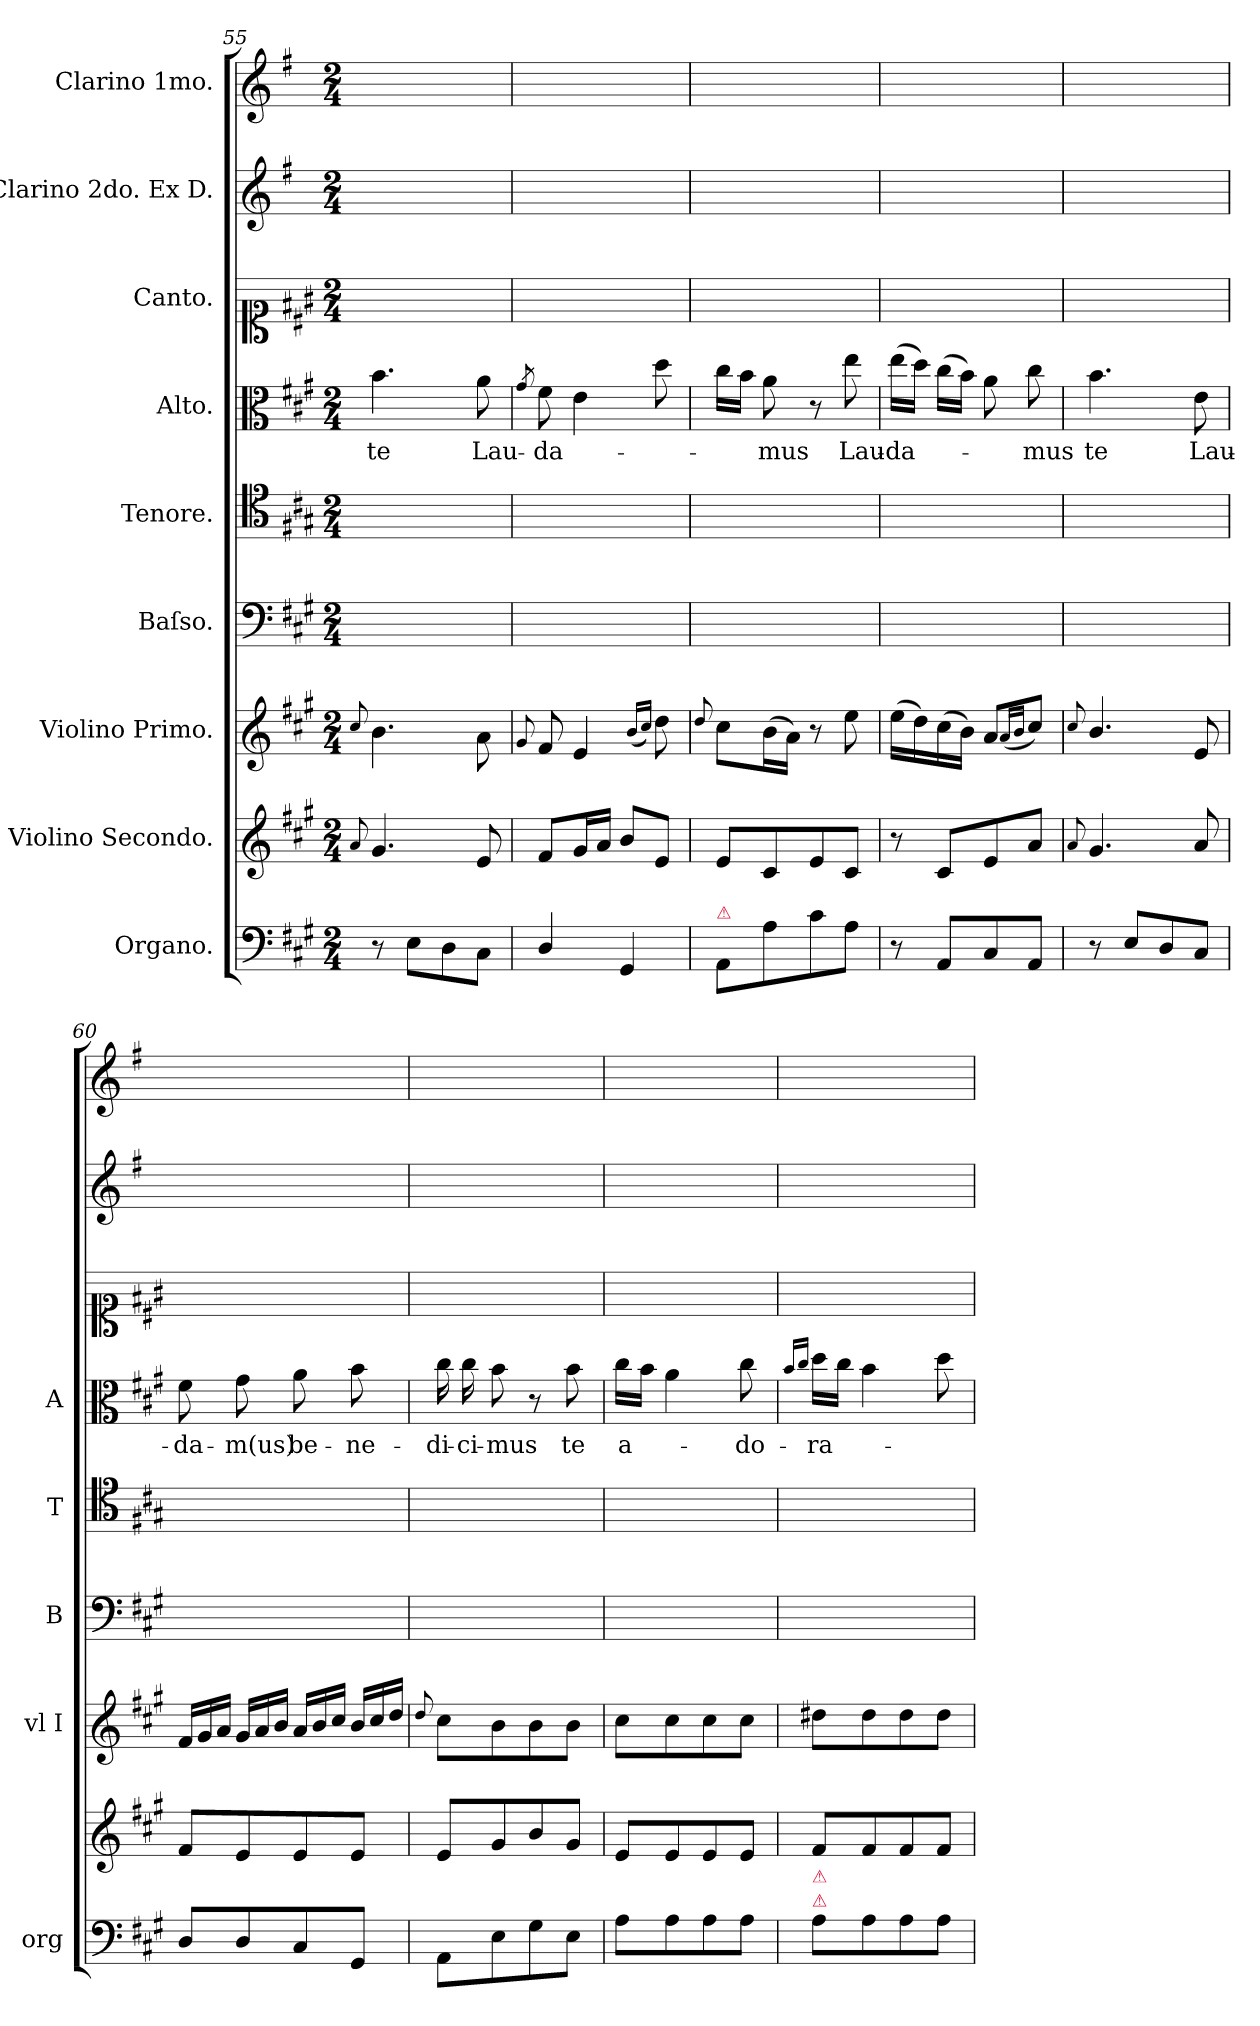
**kern	**kern	**kern	**kern	**kern	**kern	**text	**kern	**kern	**kern
*part9	*part8	*part7	*part6	*part5	*part4	*part4	*part3	*part2	*part1
*staff9	*staff8	*staff7	*staff6	*staff5	*staff4	*staff4	*staff3	*staff2	*staff1
*I"Organo.	*I"Violino Secondo.	*I"Violino Primo.	*I"Baſso.	*I"Tenore.	*I"Alto.	*	*I"Canto.	*I"Clarino 2do. Ex D.	*I"Clarino 1mo.
*I'org	*	*I'vl I	*I'B	*I'T	*I'A	*	*	*	*
*clefF4	*clefG2	*clefG2	*clefF4	*clefC4	*clefC3	*	*clefC1	*clefG2	*clefG2
*	*	*	*	*	*	*	*	*ITrd-1c-2	*ITrd-1c-2
*k[f#c#g#]	*k[f#c#g#]	*k[f#c#g#]	*k[f#c#g#]	*k[f#c#g#]	*k[f#c#g#]	*	*k[f#c#g#]	*k[f#c#g#]	*k[f#c#g#]
*M2/4	*M2/4	*M2/4	*M2/4	*M2/4	*M2/4	*	*M2/4	*M2/4	*M2/4
=55	=55	=55	=55	=55	=55	=55	=55	=55	=55
.	8qqa/	8qqcc#/	.	.	.	.	.	.	.
8r	4.g#/	4.b\	2ryy	2ryy	4.b\	te	2ryy	2ryy	2ryy
8E\L	.	.	.	.	.	.	.	.	.
8D\	.	.	.	.	.	.	.	.	.
8C#\J	8e/	8a\	.	.	8a\	Lau-	.	.	.
=56	=56	=56	=56	=56	=56	=56	=56	=56	=56
.	.	8qqg#/	.	.	8qg#/	.	.	.	.
4D/	8f#/L	8f#/	2ryy	2ryy	8f#\	-da-	2ryy	2ryy	2ryy
.	16g#/L	4e/	.	.	4e\	.	.	.	.
.	16a/JJ	.	.	.	.	.	.	.	.
4GG#/	8b/L	.	.	.	.	.	.	.	.
.	.	(<16qqb/LL	.	.	.	.	.	.	.
.	.	16qqcc#/JJ)	.	.	.	.	.	.	.
.	8e/J	8dd\	.	.	8dd\	.	.	.	.
=57	=57	=57	=57	=57	=57	=57	=57	=57	=57
.	.	8qqdd/	.	.	.	.	.	.	.
!LO:TX:a:color=crimson:t=⚠	!	!	!	!	!	!	!	!	!
8AA/L	8e/L	8cc#\L	2ryy	2ryy	16cc#\LL	.	2ryy	2ryy	2ryy
.	.	.	.	.	16b\JJ	.	.	.	.
8A\	8c#/	(>16b\L	.	.	8a\	-mus	.	.	.
.	.	16a\JJ)	.	.	.	.	.	.	.
8c#\	8e/	8r	.	.	8r	.	.	.	.
8A\J	8c#/J	8ee\	.	.	8ee\	Lau-	.	.	.
=58	=58	=58	=58	=58	=58	=58	=58	=58	=58
8r	8r	(>16ee\LL	2ryy	2ryy	(>16ee\LL	-da-	2ryy	2ryy	2ryy
.	.	16dd\)	.	.	16dd\JJ)	.	.	.	.
8AA/L	8c#/L	(>16cc#\	.	.	(>16cc#\LL	.	.	.	.
.	.	16b\JJ)	.	.	16b\JJ)	.	.	.	.
8C#/	8e/	8a/L	.	.	8a\	.	.	.	.
.	.	(<16qqa/LL	.	.	.	.	.	.	.
.	.	16qqb/JJ	.	.	.	.	.	.	.
8AA/J	8a/J	8cc#/J)	.	.	8cc#\	-mus	.	.	.
=59	=59	=59	=59	=59	=59	=59	=59	=59	=59
.	8qqa/	8qqcc#/	.	.	.	.	.	.	.
8r	4.g#/	4.b/	2ryy	2ryy	4.b\	te	2ryy	2ryy	2ryy
8E/L	.	.	.	.	.	.	.	.	.
8D/	.	.	.	.	.	.	.	.	.
8C#/J	8a/	8e/	.	.	8e\	Lau-	.	.	.
=60	=60	=60	=60	=60	=60	=60	=60	=60	=60
*	*	*Xtuplet	*	*	*	*	*	*	*
8D/L	8f#/L	24f#/LL	2ryy	2ryy	8f#\	-da-	2ryy	2ryy	2ryy
.	.	24g#/	.	.	.	.	.	.	.
.	.	24a/JJ	.	.	.	.	.	.	.
8D/	8e/	24g#/LL	.	.	8g#\	-m(us)	.	.	.
.	.	24a/	.	.	.	.	.	.	.
.	.	24b/JJ	.	.	.	.	.	.	.
8C#/	8e/	24a/LL	.	.	8a\	be-	.	.	.
.	.	24b/	.	.	.	.	.	.	.
.	.	24cc#/JJ	.	.	.	.	.	.	.
8GG#/J	8e/J	24b/LL	.	.	8b\	-ne-	.	.	.
.	.	24cc#/	.	.	.	.	.	.	.
.	.	24dd/JJ	.	.	.	.	.	.	.
=61	=61	=61	=61	=61	=61	=61	=61	=61	=61
.	.	8qqdd/	.	.	.	.	.	.	.
8AA\L	8e/L	8cc#\L	2ryy	2ryy	16cc#\	-di-	2ryy	2ryy	2ryy
.	.	.	.	.	16cc#\	-ci-	.	.	.
8E\	8g#/	8b\	.	.	8b\	-mus	.	.	.
8G#\	8b/	8b\	.	.	8r	.	.	.	.
8E\J	8g#/J	8b\J	.	.	8b\	te	.	.	.
=62	=62	=62	=62	=62	=62	=62	=62	=62	=62
8A\L	8e/L	8cc#\L	2ryy	2ryy	16cc#\LL	a-	2ryy	2ryy	2ryy
.	.	.	.	.	16b\JJ	.	.	.	.
8A\	8e/	8cc#\	.	.	4a\	.	.	.	.
8A\	8e/	8cc#\	.	.	.	.	.	.	.
8A\J	8e/J	8cc#\J	.	.	8cc#\	-do-	.	.	.
=63	=63	=63	=63	=63	=63	=63	=63	=63	=63
.	.	.	.	.	16qqb/LL	.	.	.	.
.	.	.	.	.	16qqcc#/JJ	.	.	.	.
!LO:TX:a:color=crimson:t=⚠	!	!	!	!	!	!	!	!	!
!LO:TX:a:color=crimson:t=⚠	!	!	!	!	!	!	!	!	!
8A\L	8f#/L	8dd#X\L	2ryy	2ryy	16dd\LL	-ra-	2ryy	2ryy	2ryy
.	.	.	.	.	16cc#\JJ	.	.	.	.
8A\	8f#/	8dd#\	.	.	4b\	.	.	.	.
8A\	8f#/	8dd#\	.	.	.	.	.	.	.
8A\J	8f#/J	8dd#\J	.	.	8dd\	.	.	.	.
=	=	=	=	=	=	=	=	=	=
*-	*-	*-	*-	*-	*-	*-	*-	*-	*-
